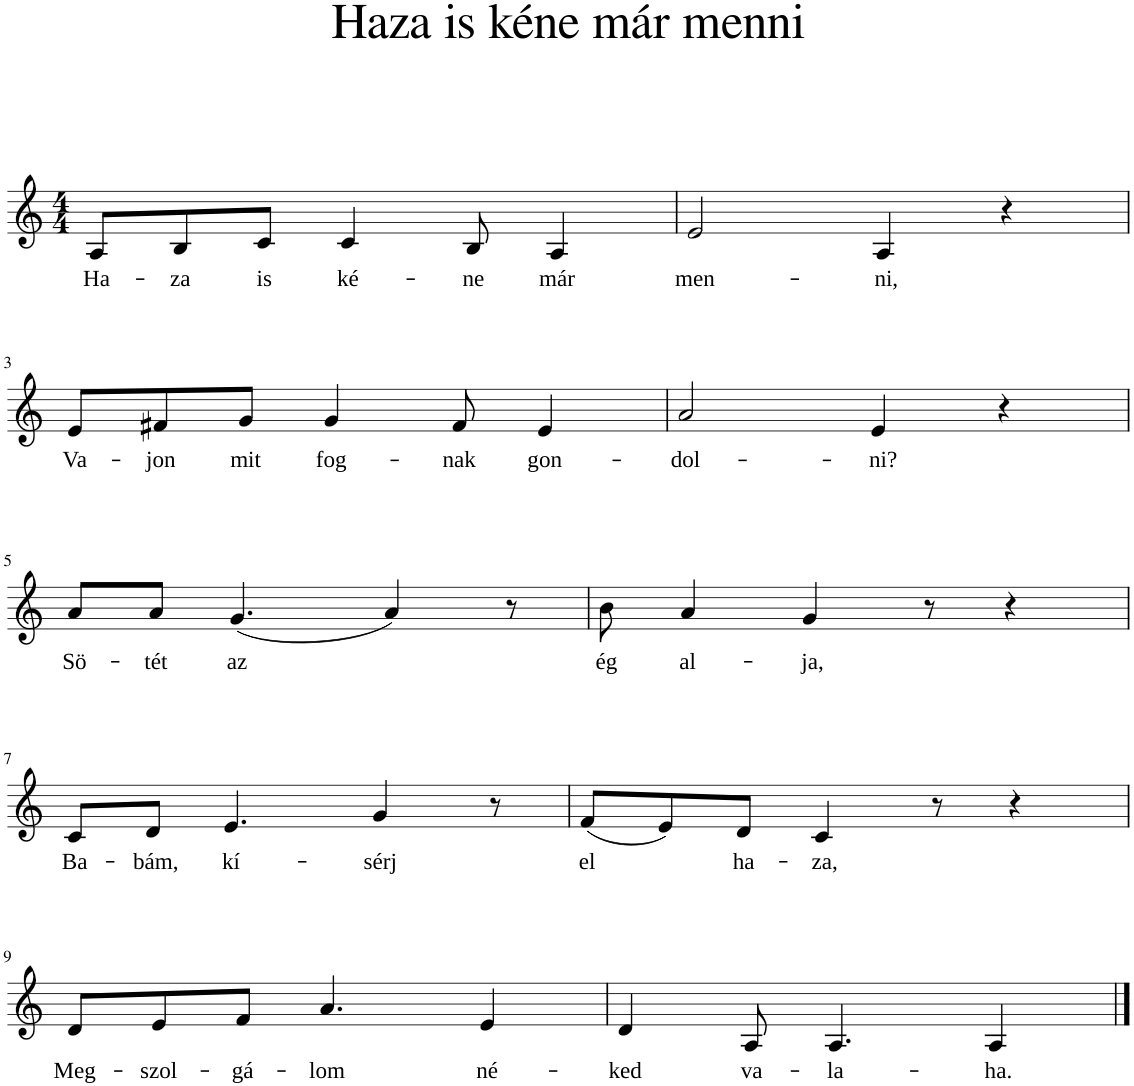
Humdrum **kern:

**kern	**text
*part1	*part1
*staff1	*staff1
*I"Piano	*
*I'Pno	*
*clefG2	*
*k[]	*
*M4/4	*
=1	=1
!	!LO:LY:b
8A/L	Ha-
!	!LO:LY:b
8B/	-za
!	!LO:LY:b
8c/J	is
!	!LO:LY:b
4c/	ké-
!	!LO:LY:b
8B/	-ne
!	!LO:LY:b
4A/	már
=2	=2
!	!LO:LY:b
2e/	men-
!	!LO:LY:b
4A/	-ni,
4r	.
!!LO:LB:g=z
=3	=3
!	!LO:LY:b
8e/L	Va-
!	!LO:LY:b
8f#X/	-jon
!	!LO:LY:b
8g/J	mit
!	!LO:LY:b
4g/	fog-
!	!LO:LY:b
8f#/	-nak
!	!LO:LY:b
4e/	gon-
=4	=4
!	!LO:LY:b
2a/	-dol-
!	!LO:LY:b
4e/	-ni?
4r	.
!!LO:LB:g=z
=5	=5
!	!LO:LY:b
8a/L	Sö-
!	!LO:LY:b
8a/J	-tét
!	!LO:LY:b
(4.g/	az
4a/)	.
8r	.
=6	=6
!	!LO:LY:b
8b\	ég
!	!LO:LY:b
4a/	al-
!	!LO:LY:b
4g/	-ja,
8r	.
4r	.
!!LO:LB:g=z
=7	=7
!	!LO:LY:b
8c/L	Ba-
!	!LO:LY:b
8d/J	-bám,
!	!LO:LY:b
4.e/	kí-
!	!LO:LY:b
4g/	-sérj
8r	.
=8	=8
!	!LO:LY:b
(8f/L	el
8e/)	.
!	!LO:LY:b
8d/J	ha-
!	!LO:LY:b
4c/	-za,
8r	.
4r	.
!!LO:LB:g=z
=9	=9
!	!LO:LY:b
8d/L	Meg-
!	!LO:LY:b
8e/	-szol-
!	!LO:LY:b
8f/J	-gá-
!	!LO:LY:b
4.a/	-lom
!	!LO:LY:b
4e/	né-
=10	=10
!	!LO:LY:b
4d/	-ked
!	!LO:LY:b
8A/	va-
!	!LO:LY:b
4.A/	-la-
!	!LO:LY:b
4A/	-ha.
==	==
*-	*-
